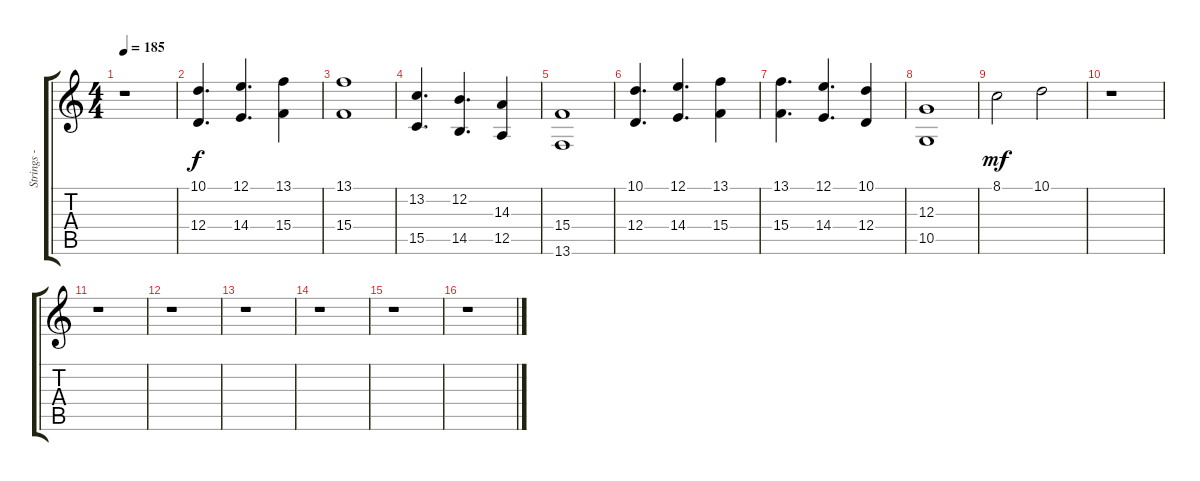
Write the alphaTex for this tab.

\track ("Strings -" "Strings -") {instrument stringensemble1}
\staff {score tabs}
\tuning (E4 B3 G3 D3 A2 E2) {hide}
\ts (4 4)
\tempo 185
\clef g2
\ks c
r.1{dy mf} |
(10.1 12.4).4{d dy f} (12.1 14.4).4{d} (13.1 15.4).4 |
(13.1 15.4).1 |
(13.2 15.5).4{d} (12.2 14.5).4{d} (14.3 12.5).4 |
(15.4 13.6).1 |
(10.1 12.4).4{d} (12.1 14.4).4{d} (13.1 15.4).4 |
(13.1 15.4).4{d} (12.1 14.4).4{d} (10.1 12.4).4 |
(12.3 10.5).1 |
8.1.2{dy mf} 10.1.2 |
r.1 |
r.1 |
r.1 |
r.1 |
r.1 |
r.1 |
r.1
